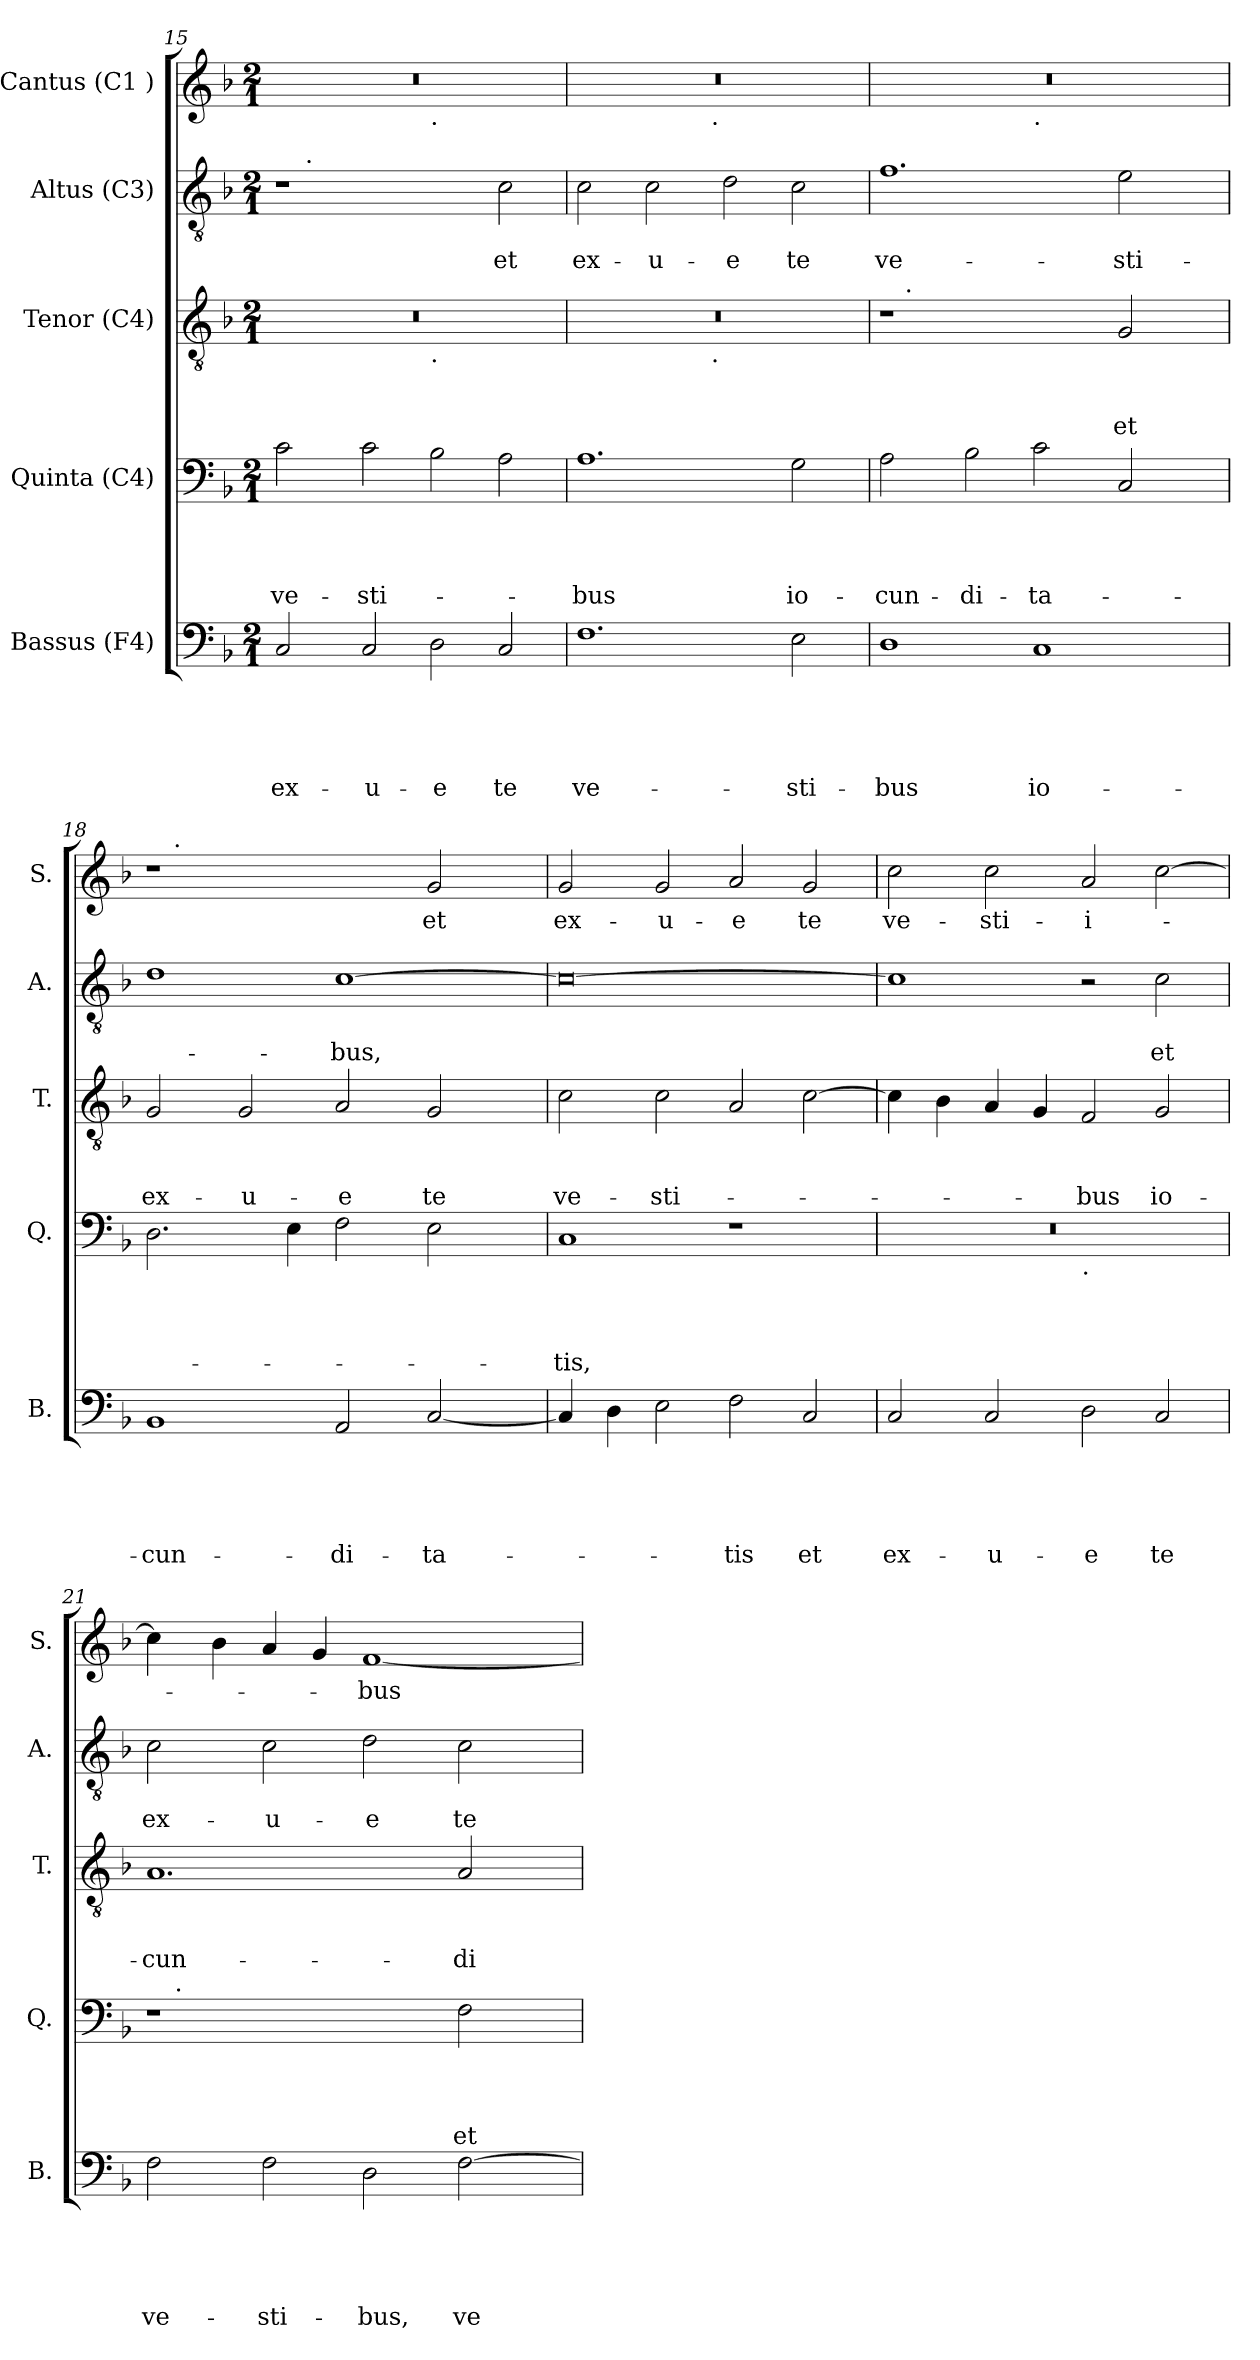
**kern	**text	**text	**text	**text	**text	**kern	**text	**text	**text	**text	**kern	**text	**text	**text	**kern	**text	**text	**kern	**text
*part5	*part5	*part5	*part5	*part5	*part5	*part4	*part4	*part4	*part4	*part4	*part3	*part3	*part3	*part3	*part2	*part2	*part2	*part1	*part1
*staff5	*staff5	*staff5	*staff5	*staff5	*staff5	*staff4	*staff4	*staff4	*staff4	*staff4	*staff3	*staff3	*staff3	*staff3	*staff2	*staff2	*staff2	*staff1	*staff1
*I"Bassus (F4)	*	*	*	*	*	*I"Quinta (C4)	*	*	*	*	*I"Tenor (C4)	*	*	*	*I"Altus (C3)	*	*	*I"Cantus (C1 )	*
*I'B.	*	*	*	*	*	*I'Q.	*	*	*	*	*I'T.	*	*	*	*I'A.	*	*	*I'S.	*
*clefF4	*	*	*	*	*	*clefF4	*	*	*	*	*clefGv2	*	*	*	*clefGv2	*	*	*clefG2	*
*k[b-]	*	*	*	*	*	*k[b-]	*	*	*	*	*k[b-]	*	*	*	*k[b-]	*	*	*k[b-]	*
*F:	*	*	*	*	*	*F:	*	*	*	*	*F:	*	*	*	*F:	*	*	*F:	*
*M2/1	*	*	*	*	*	*M2/1	*	*	*	*	*M2/1	*	*	*	*M2/1	*	*	*M2/1	*
=15	=15	=15	=15	=15	=15	=15	=15	=15	=15	=15	=15	=15	=15	=15	=15	=15	=15	=15	=15
!	!	!	!	!	!LO:LY:b	!	!	!	!	!LO:LY:b	!	!	!	!	!	!	!	!	!
*	*	*	*	*	*	*	*	*	*	*	*^	*	*	*	*^	*	*	*^	*
2C/	.	.	.	.	ex-	2c\	.	.	.	ve-	0r	1ryy	.	.	.	1r	8ryy	.	.	0r	1ryy	.
!	!	!	!	!	!	!	!	!	!	!	!	!	!	!	!	!	!LO:TX:a:t=.	!	!	!	!	!
.	.	.	.	.	.	.	.	.	.	.	.	.	.	.	.	.	1...ryy	.	.	.	.	.
!	!	!	!	!	!LO:LY:b	!	!	!	!	!LO:LY:b	!	!	!	!	!	!	!	!	!	!	!	!
2C/	.	.	.	.	-u-	2c\	.	.	.	-sti-	.	.	.	.	.	.	.	.	.	.	.	.
!	!	!	!	!	!	!	!	!	!	!	!	!	!	!	!	!	!	!	!	!	!LO:TX:b:t=.	!
!	!	!	!	!	!	!	!	!	!	!	!	!LO:TX:b:t=.	!	!	!	!	!	!	!	!	!	!
!	!	!	!	!	!LO:LY:b	!	!	!	!	!	!	!	!	!	!	!	!	!	!	!	!	!
2D\	.	.	.	.	-e	2B-\	.	.	.	.	.	1ryy	.	.	.	2ryy	.	.	.	.	1ryy	.
!	!	!	!	!	!LO:LY:b	!	!	!	!	!	!	!	!	!	!	!	!	!	!LO:LY:b	!	!	!
2C/	.	.	.	.	te	2A\	.	.	.	.	.	.	.	.	.	2c\	.	.	et	.	.	.
=16	=16	=16	=16	=16	=16	=16	=16	=16	=16	=16	=16	=16	=16	=16	=16	=16	=16	=16	=16	=16	=16	=16
!	!	!	!	!	!LO:LY:b	!	!	!	!	!LO:LY:b	!	!	!	!	!	!	!	!	!LO:LY:b	!	!	!
*	*	*	*	*	*	*	*	*	*	*	*	*	*	*	*	*v	*v	*	*	*	*	*
1.F	.	.	.	.	ve-	1.A	.	.	.	-bus	0r	2ryy	.	.	.	2c\	.	ex-	0r	2ryy	.
!	!	!	!	!	!	!	!	!	!	!	!	!	!	!	!	!	!	!LO:LY:b	!	!	!
.	.	.	.	.	.	.	.	.	.	.	.	4...ryy	.	.	.	2c\	.	-u-	.	4...ryy	.
!	!	!	!	!	!	!	!	!	!	!	!	!	!	!	!	!	!	!	!	!LO:TX:b:t=.	!
!	!	!	!	!	!	!	!	!	!	!	!	!LO:TX:b:t=.	!	!	!	!	!	!	!	!	!
.	.	.	.	.	.	.	.	.	.	.	.	1ryy	.	.	.	.	.	.	.	1ryy	.
!	!	!	!	!	!	!	!	!	!	!	!	!	!	!	!	!	!	!LO:LY:b	!	!	!
.	.	.	.	.	.	.	.	.	.	.	.	.	.	.	.	2d\	.	-e	.	.	.
!	!	!	!	!	!LO:LY:b	!	!	!	!	!LO:LY:b	!	!	!	!	!	!	!	!LO:LY:b	!	!	!
2E\	.	.	.	.	-sti-	2G\	.	.	.	io-	.	.	.	.	.	2c\	.	te	.	.	.
.	.	.	.	.	.	.	.	.	.	.	.	32ryy	.	.	.	.	.	.	.	32ryy	.
!!LO:PB:g=z	!!
=17	=17	=17	=17	=17	=17	=17	=17	=17	=17	=17	=17	=17	=17	=17	=17	=17	=17	=17	=17	=17	=17
!	!	!	!	!	!LO:LY:b	!	!	!	!	!LO:LY:b	!	!	!	!	!	!	!	!LO:LY:b	!	!	!
1D	.	.	.	.	-bus	2A\	.	.	.	-cun-	1r	16.ryy	.	.	.	1.f	.	ve-	0r	1ryy	.
!	!	!	!	!	!	!	!	!	!	!	!	!LO:TX:a:t=.	!	!	!	!	!	!	!	!	!
.	.	.	.	.	.	.	.	.	.	.	.	1ryy	.	.	.	.	.	.	.	.	.
!	!	!	!	!	!	!	!	!	!	!LO:LY:b	!	!	!	!	!	!	!	!	!	!	!
.	.	.	.	.	.	2B-\	.	.	.	-di-	.	.	.	.	.	.	.	.	.	.	.
!	!	!	!	!	!	!	!	!	!	!	!	!	!	!	!	!	!	!	!	!LO:TX:b:t=.	!
!	!	!	!	!	!LO:LY:b	!	!	!	!	!LO:LY:b	!	!	!	!	!	!	!	!	!	!	!
1C	.	.	.	.	io-	2c\	.	.	.	-ta-	2ryy	.	.	.	.	.	.	.	.	1ryy	.
.	.	.	.	.	.	.	.	.	.	.	.	2ryy	.	.	.	.	.	.	.	.	.
!	!	!	!	!	!	!	!	!	!	!	!	!	!	!	!LO:LY:b	!	!	!LO:LY:b	!	!	!
.	.	.	.	.	.	2C/	.	.	.	.	2G/	.	.	.	et	2e\	.	-sti-	.	.	.
.	.	.	.	.	.	.	.	.	.	.	.	4ryy	.	.	.	.	.	.	.	.	.
.	.	.	.	.	.	.	.	.	.	.	.	8ryy	.	.	.	.	.	.	.	.	.
.	.	.	.	.	.	.	.	.	.	.	.	32ryy	.	.	.	.	.	.	.	.	.
=18	=18	=18	=18	=18	=18	=18	=18	=18	=18	=18	=18	=18	=18	=18	=18	=18	=18	=18	=18	=18	=18
!	!	!	!	!	!LO:LY:b	!	!	!	!	!	!	!	!	!	!LO:LY:b	!	!	!	!	!	!
*	*	*	*	*	*	*	*	*	*	*	*v	*v	*	*	*	*	*	*	*	*	*
1BB-	.	.	.	.	-cun-	2.D\	.	.	.	.	2G/	.	.	ex-	1d	.	.	1r	16.ryy	.
!	!	!	!	!	!	!	!	!	!	!	!	!	!	!	!	!	!	!	!LO:TX:a:t=.	!
.	.	.	.	.	.	.	.	.	.	.	.	.	.	.	.	.	.	.	1ryy	.
!	!	!	!	!	!	!	!	!	!	!	!	!	!	!LO:LY:b	!	!	!	!	!	!
.	.	.	.	.	.	.	.	.	.	.	2G/	.	.	-u-	.	.	.	.	.	.
.	.	.	.	.	.	4E\	.	.	.	.	.	.	.	.	.	.	.	.	.	.
!	!	!	!	!	!LO:LY:b	!	!	!	!	!	!	!	!	!LO:LY:b	!	!	!LO:LY:b	!	!	!
2AA/	.	.	.	.	-di-	2F\	.	.	.	.	2A/	.	.	-e	[>1c	.	-bus,	2ryy	.	.
.	.	.	.	.	.	.	.	.	.	.	.	.	.	.	.	.	.	.	2ryy	.
!	!	!	!	!	!LO:LY:b	!	!	!	!	!	!	!	!	!LO:LY:b	!	!	!	!	!	!LO:LY:b
[<2C/	.	.	.	.	-ta-	2E\	.	.	.	.	2G/	.	.	te	.	.	.	2g/	.	et
.	.	.	.	.	.	.	.	.	.	.	.	.	.	.	.	.	.	.	4ryy	.
.	.	.	.	.	.	.	.	.	.	.	.	.	.	.	.	.	.	.	8ryy	.
.	.	.	.	.	.	.	.	.	.	.	.	.	.	.	.	.	.	.	32ryy	.
=19	=19	=19	=19	=19	=19	=19	=19	=19	=19	=19	=19	=19	=19	=19	=19	=19	=19	=19	=19	=19
!	!	!	!	!	!	!	!	!	!	!LO:LY:b	!	!	!	!LO:LY:b	!	!	!	!	!	!LO:LY:b
*	*	*	*	*	*	*	*	*	*	*	*	*	*	*	*	*	*	*v	*v	*
4C/]	.	.	.	.	.	1C	.	.	.	-tis,	2c\	.	.	ve-	0c_	.	.	2g/	ex-
4D\	.	.	.	.	.	.	.	.	.	.	.	.	.	.	.	.	.	.	.
!	!	!	!	!	!	!	!	!	!	!	!	!	!	!LO:LY:b	!	!	!	!	!LO:LY:b
2E\	.	.	.	.	.	.	.	.	.	.	2c\	.	.	-sti-	.	.	.	2g/	-u-
!	!	!	!	!	!LO:LY:b	!	!	!	!	!	!	!	!	!	!	!	!	!	!LO:LY:b
2F\	.	.	.	.	-tis	1r	.	.	.	.	2A/	.	.	.	.	.	.	2a/	-e
!	!	!	!	!	!LO:LY:b	!	!	!	!	!	!	!	!	!	!	!	!	!	!LO:LY:b
2C/	.	.	.	.	et	.	.	.	.	.	[>2c\	.	.	.	.	.	.	2g/	te
=20	=20	=20	=20	=20	=20	=20	=20	=20	=20	=20	=20	=20	=20	=20	=20	=20	=20	=20	=20
!	!	!	!	!	!LO:LY:b	!	!	!	!	!	!	!	!	!	!	!	!	!	!LO:LY:b
*	*	*	*	*	*	*^	*	*	*	*	*	*	*	*	*	*	*	*	*
2C/	.	.	.	.	ex-	0r	1ryy	.	.	.	.	4c\]	.	.	.	1c]	.	.	2cc\	ve-
.	.	.	.	.	.	.	.	.	.	.	.	4B-\	.	.	.	.	.	.	.	.
!	!	!	!	!	!LO:LY:b	!	!	!	!	!	!	!	!	!	!	!	!	!	!	!LO:LY:b
2C/	.	.	.	.	-u-	.	.	.	.	.	.	4A/	.	.	.	.	.	.	2cc\	-sti-
.	.	.	.	.	.	.	.	.	.	.	.	4G/	.	.	.	.	.	.	.	.
!	!	!	!	!	!	!	!LO:TX:b:t=.	!	!	!	!	!	!	!	!	!	!	!	!	!
!	!	!	!	!	!LO:LY:b	!	!	!	!	!	!	!	!	!	!LO:LY:b	!	!	!	!	!LO:LY:b
2D\	.	.	.	.	-e	.	1ryy	.	.	.	.	2F/	.	.	-bus	2r	.	.	2a/	-i-
!	!	!	!	!	!LO:LY:b	!	!	!	!	!	!	!	!	!	!LO:LY:b	!	!	!LO:LY:b	!	!
2C/	.	.	.	.	te	.	.	.	.	.	.	2G/	.	.	io-	2c\	.	et	[<2cc\	.
!!LO:LB:g=z
=21	=21	=21	=21	=21	=21	=21	=21	=21	=21	=21	=21	=21	=21	=21	=21	=21	=21	=21	=21	=21
!	!	!	!	!	!LO:LY:b	!	!	!	!	!	!	!	!	!	!LO:LY:b	!	!	!LO:LY:b	!	!
2F\	.	.	.	.	ve-	1r	16.ryy	.	.	.	.	1.A	.	.	-cun-	2c\	.	ex-	4cc\]	.
!	!	!	!	!	!	!	!LO:TX:a:t=.	!	!	!	!	!	!	!	!	!	!	!	!	!
.	.	.	.	.	.	.	1ryy	.	.	.	.	.	.	.	.	.	.	.	.	.
.	.	.	.	.	.	.	.	.	.	.	.	.	.	.	.	.	.	.	4b-\	.
!	!	!	!	!	!LO:LY:b	!	!	!	!	!	!	!	!	!	!	!	!	!LO:LY:b	!	!
2F\	.	.	.	.	-sti-	.	.	.	.	.	.	.	.	.	.	2c\	.	-u-	4a/	.
.	.	.	.	.	.	.	.	.	.	.	.	.	.	.	.	.	.	.	4g/	.
!	!	!	!	!	!LO:LY:b	!	!	!	!	!	!	!	!	!	!	!	!	!LO:LY:b	!	!LO:LY:b
2D\	.	.	.	.	-bus,	2ryy	.	.	.	.	.	.	.	.	.	2d\	.	-e	[<1f	-bus
.	.	.	.	.	.	.	2ryy	.	.	.	.	.	.	.	.	.	.	.	.	.
!	!	!	!	!	!LO:LY:b	!	!	!	!	!	!LO:LY:b	!	!	!	!LO:LY:b	!	!	!LO:LY:b	!	!
[>2F\	.	.	.	.	ve-	2F\	.	.	.	.	et	2A/	.	.	-di-	2c\	.	te	.	.
.	.	.	.	.	.	.	4ryy	.	.	.	.	.	.	.	.	.	.	.	.	.
.	.	.	.	.	.	.	8ryy	.	.	.	.	.	.	.	.	.	.	.	.	.
.	.	.	.	.	.	.	32ryy	.	.	.	.	.	.	.	.	.	.	.	.	.
*	*	*	*	*	*	*v	*v	*	*	*	*	*	*	*	*	*	*	*	*	*
=	=	=	=	=	=	=	=	=	=	=	=	=	=	=	=	=	=	=	=
*-	*-	*-	*-	*-	*-	*-	*-	*-	*-	*-	*-	*-	*-	*-	*-	*-	*-	*-	*-
